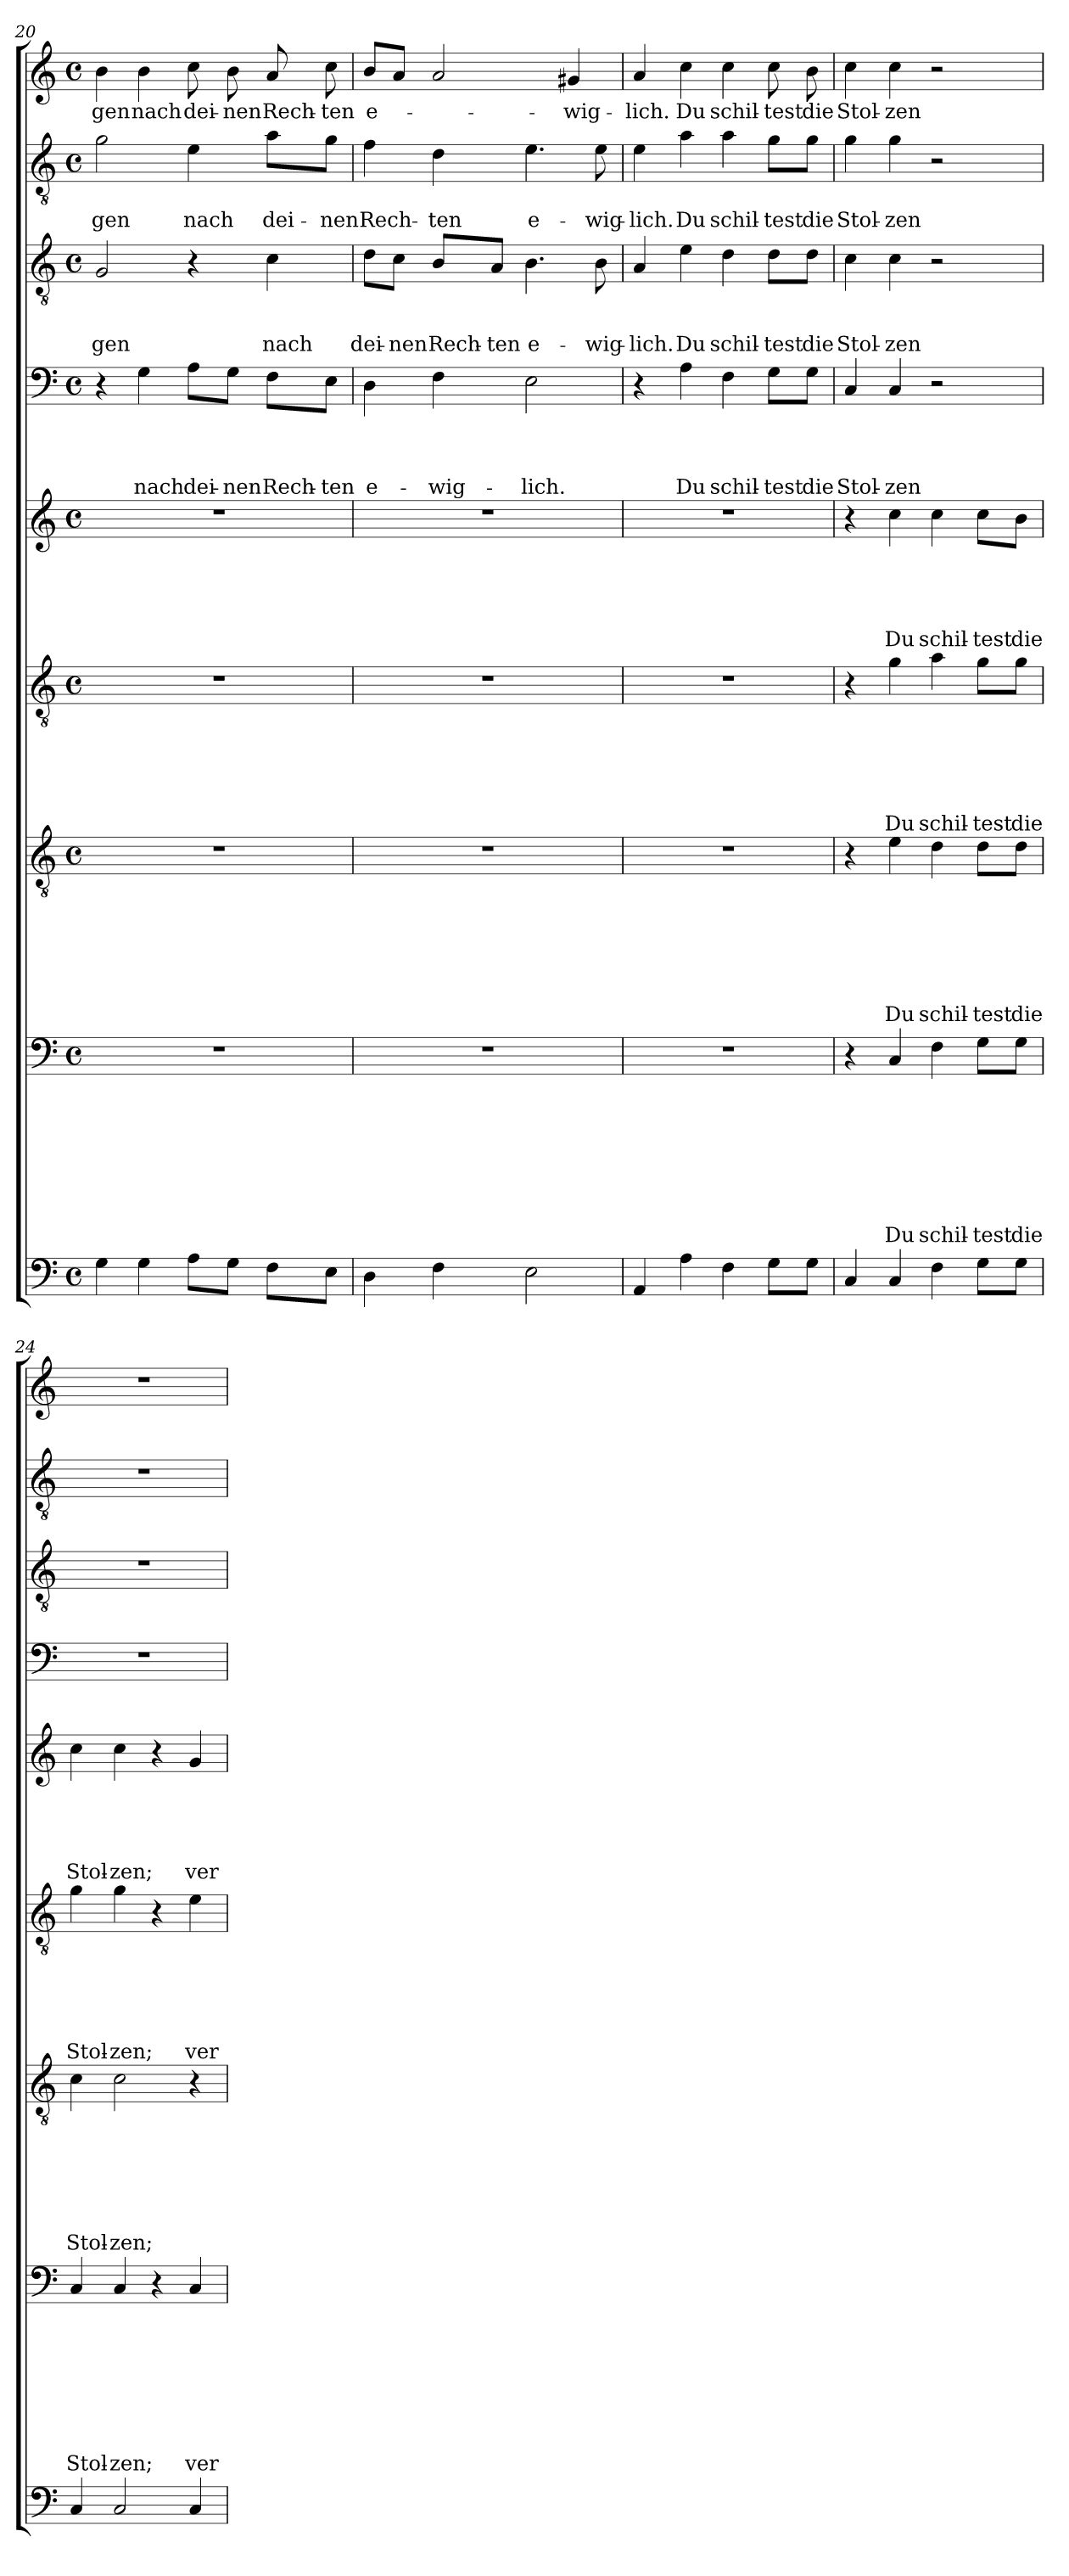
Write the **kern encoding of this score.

**kern	**kern	**text	**text	**text	**text	**text	**text	**text	**text	**kern	**text	**text	**text	**text	**text	**text	**text	**kern	**text	**text	**text	**text	**text	**text	**kern	**text	**text	**text	**text	**text	**kern	**text	**text	**text	**text	**kern	**text	**text	**text	**kern	**text	**text	**kern	**text
*part9	*part8	*part8	*part8	*part8	*part8	*part8	*part8	*part8	*part8	*part7	*part7	*part7	*part7	*part7	*part7	*part7	*part7	*part6	*part6	*part6	*part6	*part6	*part6	*part6	*part5	*part5	*part5	*part5	*part5	*part5	*part4	*part4	*part4	*part4	*part4	*part3	*part3	*part3	*part3	*part2	*part2	*part2	*part1	*part1
*staff9	*staff8	*staff8	*staff8	*staff8	*staff8	*staff8	*staff8	*staff8	*staff8	*staff7	*staff7	*staff7	*staff7	*staff7	*staff7	*staff7	*staff7	*staff6	*staff6	*staff6	*staff6	*staff6	*staff6	*staff6	*staff5	*staff5	*staff5	*staff5	*staff5	*staff5	*staff4	*staff4	*staff4	*staff4	*staff4	*staff3	*staff3	*staff3	*staff3	*staff2	*staff2	*staff2	*staff1	*staff1
!!LO:PB:g=z
*clefF4	*clefF4	*	*	*	*	*	*	*	*	*clefGv2	*	*	*	*	*	*	*	*clefGv2	*	*	*	*	*	*	*clefG2	*	*	*	*	*	*clefF4	*	*	*	*	*clefGv2	*	*	*	*clefGv2	*	*	*clefG2	*
*k[]	*k[]	*	*	*	*	*	*	*	*	*k[]	*	*	*	*	*	*	*	*k[]	*	*	*	*	*	*	*k[]	*	*	*	*	*	*k[]	*	*	*	*	*k[]	*	*	*	*k[]	*	*	*k[]	*
*C:	*C:	*	*	*	*	*	*	*	*	*C:	*	*	*	*	*	*	*	*C:	*	*	*	*	*	*	*C:	*	*	*	*	*	*C:	*	*	*	*	*C:	*	*	*	*C:	*	*	*C:	*
*M4/4	*M4/4	*	*	*	*	*	*	*	*	*M4/4	*	*	*	*	*	*	*	*M4/4	*	*	*	*	*	*	*M4/4	*	*	*	*	*	*M4/4	*	*	*	*	*M4/4	*	*	*	*M4/4	*	*	*M4/4	*
*met(c)	*met(c)	*	*	*	*	*	*	*	*	*met(c)	*	*	*	*	*	*	*	*met(c)	*	*	*	*	*	*	*met(c)	*	*	*	*	*	*met(c)	*	*	*	*	*met(c)	*	*	*	*met(c)	*	*	*met(c)	*
=20	=20	=20	=20	=20	=20	=20	=20	=20	=20	=20	=20	=20	=20	=20	=20	=20	=20	=20	=20	=20	=20	=20	=20	=20	=20	=20	=20	=20	=20	=20	=20	=20	=20	=20	=20	=20	=20	=20	=20	=20	=20	=20	=20	=20
!	!	!	!	!	!	!	!	!	!	!	!	!	!	!	!	!	!	!	!	!	!	!	!	!	!	!	!	!	!	!	!	!	!	!	!	!	!	!	!LO:LY:b	!	!	!LO:LY:b	!	!LO:LY:b
4G\	1r	.	.	.	.	.	.	.	.	1r	.	.	.	.	.	.	.	1r	.	.	.	.	.	.	1r	.	.	.	.	.	4r	.	.	.	.	2G/	.	.	-gen	2g\	.	-gen	4b\	-gen
!	!	!	!	!	!	!	!	!	!	!	!	!	!	!	!	!	!	!	!	!	!	!	!	!	!	!	!	!	!	!	!	!	!	!	!LO:LY:b	!	!	!	!	!	!	!	!	!LO:LY:b
4G\	.	.	.	.	.	.	.	.	.	.	.	.	.	.	.	.	.	.	.	.	.	.	.	.	.	.	.	.	.	.	4G\	.	.	.	nach	.	.	.	.	.	.	.	4b\	nach
!	!	!	!	!	!	!	!	!	!	!	!	!	!	!	!	!	!	!	!	!	!	!	!	!	!	!	!	!	!	!	!	!	!	!	!LO:LY:b	!	!	!	!	!	!	!LO:LY:b	!	!LO:LY:b
8A\L	.	.	.	.	.	.	.	.	.	.	.	.	.	.	.	.	.	.	.	.	.	.	.	.	.	.	.	.	.	.	8A\L	.	.	.	dei-	4r	.	.	.	4e\	.	nach	8cc\	dei-
!	!	!	!	!	!	!	!	!	!	!	!	!	!	!	!	!	!	!	!	!	!	!	!	!	!	!	!	!	!	!	!	!	!	!	!LO:LY:b	!	!	!	!	!	!	!	!	!LO:LY:b
8G\J	.	.	.	.	.	.	.	.	.	.	.	.	.	.	.	.	.	.	.	.	.	.	.	.	.	.	.	.	.	.	8G\J	.	.	.	-nen	.	.	.	.	.	.	.	8b\	-nen
!	!	!	!	!	!	!	!	!	!	!	!	!	!	!	!	!	!	!	!	!	!	!	!	!	!	!	!	!	!	!	!	!	!	!	!LO:LY:b	!	!	!	!LO:LY:b	!	!	!LO:LY:b	!	!LO:LY:b
8F\L	.	.	.	.	.	.	.	.	.	.	.	.	.	.	.	.	.	.	.	.	.	.	.	.	.	.	.	.	.	.	8F\L	.	.	.	Rech-	4c\	.	.	nach	8a\L	.	dei-	8a/	Rech-
!	!	!	!	!	!	!	!	!	!	!	!	!	!	!	!	!	!	!	!	!	!	!	!	!	!	!	!	!	!	!	!	!	!	!	!LO:LY:b	!	!	!	!	!	!	!LO:LY:b	!	!LO:LY:b
8E\J	.	.	.	.	.	.	.	.	.	.	.	.	.	.	.	.	.	.	.	.	.	.	.	.	.	.	.	.	.	.	8E\J	.	.	.	-ten	.	.	.	.	8g\J	.	-nen	8cc\	-ten
=21	=21	=21	=21	=21	=21	=21	=21	=21	=21	=21	=21	=21	=21	=21	=21	=21	=21	=21	=21	=21	=21	=21	=21	=21	=21	=21	=21	=21	=21	=21	=21	=21	=21	=21	=21	=21	=21	=21	=21	=21	=21	=21	=21	=21
!	!	!	!	!	!	!	!	!	!	!	!	!	!	!	!	!	!	!	!	!	!	!	!	!	!	!	!	!	!	!	!	!	!	!	!LO:LY:b	!	!	!	!LO:LY:b	!	!	!LO:LY:b	!	!LO:LY:b
4D\	1r	.	.	.	.	.	.	.	.	1r	.	.	.	.	.	.	.	1r	.	.	.	.	.	.	1r	.	.	.	.	.	4D\	.	.	.	e-	8d\L	.	.	dei-	4f\	.	Rech-	8b/L	e-
!	!	!	!	!	!	!	!	!	!	!	!	!	!	!	!	!	!	!	!	!	!	!	!	!	!	!	!	!	!	!	!	!	!	!	!	!	!	!	!LO:LY:b	!	!	!	!	!
.	.	.	.	.	.	.	.	.	.	.	.	.	.	.	.	.	.	.	.	.	.	.	.	.	.	.	.	.	.	.	.	.	.	.	.	8c\J	.	.	-nen	.	.	.	8a/J	.
!	!	!	!	!	!	!	!	!	!	!	!	!	!	!	!	!	!	!	!	!	!	!	!	!	!	!	!	!	!	!	!	!	!	!	!LO:LY:b	!	!	!	!LO:LY:b	!	!	!LO:LY:b	!	!
4F\	.	.	.	.	.	.	.	.	.	.	.	.	.	.	.	.	.	.	.	.	.	.	.	.	.	.	.	.	.	.	4F\	.	.	.	-wig-	8B/L	.	.	Rech-	4d\	.	-ten	2a/	.
!	!	!	!	!	!	!	!	!	!	!	!	!	!	!	!	!	!	!	!	!	!	!	!	!	!	!	!	!	!	!	!	!	!	!	!	!	!	!	!LO:LY:b	!	!	!	!	!
.	.	.	.	.	.	.	.	.	.	.	.	.	.	.	.	.	.	.	.	.	.	.	.	.	.	.	.	.	.	.	.	.	.	.	.	8A/J	.	.	-ten	.	.	.	.	.
!	!	!	!	!	!	!	!	!	!	!	!	!	!	!	!	!	!	!	!	!	!	!	!	!	!	!	!	!	!	!	!	!	!	!	!LO:LY:b	!	!	!	!LO:LY:b	!	!	!LO:LY:b	!	!
2E\	.	.	.	.	.	.	.	.	.	.	.	.	.	.	.	.	.	.	.	.	.	.	.	.	.	.	.	.	.	.	2E\	.	.	.	-lich.	4.B\	.	.	e-	4.e\	.	e-	.	.
!	!	!	!	!	!	!	!	!	!	!	!	!	!	!	!	!	!	!	!	!	!	!	!	!	!	!	!	!	!	!	!	!	!	!	!	!	!	!	!	!	!	!	!	!LO:LY:b
.	.	.	.	.	.	.	.	.	.	.	.	.	.	.	.	.	.	.	.	.	.	.	.	.	.	.	.	.	.	.	.	.	.	.	.	.	.	.	.	.	.	.	4g#X/	-wig-
!	!	!	!	!	!	!	!	!	!	!	!	!	!	!	!	!	!	!	!	!	!	!	!	!	!	!	!	!	!	!	!	!	!	!	!	!	!	!	!LO:LY:b	!	!	!LO:LY:b	!	!
.	.	.	.	.	.	.	.	.	.	.	.	.	.	.	.	.	.	.	.	.	.	.	.	.	.	.	.	.	.	.	.	.	.	.	.	8B\	.	.	-wig-	8e\	.	-wig-	.	.
=22	=22	=22	=22	=22	=22	=22	=22	=22	=22	=22	=22	=22	=22	=22	=22	=22	=22	=22	=22	=22	=22	=22	=22	=22	=22	=22	=22	=22	=22	=22	=22	=22	=22	=22	=22	=22	=22	=22	=22	=22	=22	=22	=22	=22
!	!	!	!	!	!	!	!	!	!	!	!	!	!	!	!	!	!	!	!	!	!	!	!	!	!	!	!	!	!	!	!	!	!	!	!	!	!	!	!LO:LY:b	!	!	!LO:LY:b	!	!LO:LY:b
4AA/	1r	.	.	.	.	.	.	.	.	1r	.	.	.	.	.	.	.	1r	.	.	.	.	.	.	1r	.	.	.	.	.	4r	.	.	.	.	4A/	.	.	-lich.	4e\	.	-lich.	4a/	-lich.
!	!	!	!	!	!	!	!	!	!	!	!	!	!	!	!	!	!	!	!	!	!	!	!	!	!	!	!	!	!	!	!	!	!	!	!LO:LY:b	!	!	!	!LO:LY:b	!	!	!LO:LY:b	!	!LO:LY:b
4A\	.	.	.	.	.	.	.	.	.	.	.	.	.	.	.	.	.	.	.	.	.	.	.	.	.	.	.	.	.	.	4A\	.	.	.	Du	4e\	.	.	Du	4a\	.	Du	4cc\	Du
!	!	!	!	!	!	!	!	!	!	!	!	!	!	!	!	!	!	!	!	!	!	!	!	!	!	!	!	!	!	!	!	!	!	!	!LO:LY:b	!	!	!	!LO:LY:b	!	!	!LO:LY:b	!	!LO:LY:b
4F\	.	.	.	.	.	.	.	.	.	.	.	.	.	.	.	.	.	.	.	.	.	.	.	.	.	.	.	.	.	.	4F\	.	.	.	schil-	4d\	.	.	schil-	4a\	.	schil-	4cc\	schil-
!	!	!	!	!	!	!	!	!	!	!	!	!	!	!	!	!	!	!	!	!	!	!	!	!	!	!	!	!	!	!	!	!	!	!	!LO:LY:b	!	!	!	!LO:LY:b	!	!	!LO:LY:b	!	!LO:LY:b
8G\L	.	.	.	.	.	.	.	.	.	.	.	.	.	.	.	.	.	.	.	.	.	.	.	.	.	.	.	.	.	.	8G\L	.	.	.	-test	8d\L	.	.	-test	8g\L	.	-test	8cc\	-test
!	!	!	!	!	!	!	!	!	!	!	!	!	!	!	!	!	!	!	!	!	!	!	!	!	!	!	!	!	!	!	!	!	!	!	!LO:LY:b	!	!	!	!LO:LY:b	!	!	!LO:LY:b	!	!LO:LY:b
8G\J	.	.	.	.	.	.	.	.	.	.	.	.	.	.	.	.	.	.	.	.	.	.	.	.	.	.	.	.	.	.	8G\J	.	.	.	die	8d\J	.	.	die	8g\J	.	die	8b\	die
=23	=23	=23	=23	=23	=23	=23	=23	=23	=23	=23	=23	=23	=23	=23	=23	=23	=23	=23	=23	=23	=23	=23	=23	=23	=23	=23	=23	=23	=23	=23	=23	=23	=23	=23	=23	=23	=23	=23	=23	=23	=23	=23	=23	=23
!	!	!	!	!	!	!	!	!	!	!	!	!	!	!	!	!	!	!	!	!	!	!	!	!	!	!	!	!	!	!	!	!	!	!	!LO:LY:b	!	!	!	!LO:LY:b	!	!	!LO:LY:b	!	!LO:LY:b
4C/	4r	.	.	.	.	.	.	.	.	4r	.	.	.	.	.	.	.	4r	.	.	.	.	.	.	4r	.	.	.	.	.	4C/	.	.	.	Stol-	4c\	.	.	Stol-	4g\	.	Stol-	4cc\	Stol-
!	!	!	!	!	!	!	!	!	!LO:LY:b	!	!	!	!	!	!	!	!LO:LY:b	!	!	!	!	!	!	!LO:LY:b	!	!	!	!	!	!LO:LY:b	!	!	!	!	!LO:LY:b	!	!	!	!LO:LY:b	!	!	!LO:LY:b	!	!LO:LY:b
4C/	4C/	.	.	.	.	.	.	.	Du	4e\	.	.	.	.	.	.	Du	4g\	.	.	.	.	.	Du	4cc\	.	.	.	.	Du	4C/	.	.	.	-zen	4c\	.	.	-zen	4g\	.	-zen	4cc\	-zen
!	!	!	!	!	!	!	!	!	!LO:LY:b	!	!	!	!	!	!	!	!LO:LY:b	!	!	!	!	!	!	!LO:LY:b	!	!	!	!	!	!LO:LY:b	!	!	!	!	!	!	!	!	!	!	!	!	!	!
4F\	4F\	.	.	.	.	.	.	.	schil-	4d\	.	.	.	.	.	.	schil-	4a\	.	.	.	.	.	schil-	4cc\	.	.	.	.	schil-	2r	.	.	.	.	2r	.	.	.	2r	.	.	2r	.
!	!	!	!	!	!	!	!	!	!LO:LY:b	!	!	!	!	!	!	!	!LO:LY:b	!	!	!	!	!	!	!LO:LY:b	!	!	!	!	!	!LO:LY:b	!	!	!	!	!	!	!	!	!	!	!	!	!	!
8G\L	8G\L	.	.	.	.	.	.	.	-test	8d\L	.	.	.	.	.	.	-test	8g\L	.	.	.	.	.	-test	8cc\L	.	.	.	.	-test	.	.	.	.	.	.	.	.	.	.	.	.	.	.
!	!	!	!	!	!	!	!	!	!LO:LY:b	!	!	!	!	!	!	!	!LO:LY:b	!	!	!	!	!	!	!LO:LY:b	!	!	!	!	!	!LO:LY:b	!	!	!	!	!	!	!	!	!	!	!	!	!	!
8G\J	8G\J	.	.	.	.	.	.	.	die	8d\J	.	.	.	.	.	.	die	8g\J	.	.	.	.	.	die	8b\J	.	.	.	.	die	.	.	.	.	.	.	.	.	.	.	.	.	.	.
=24	=24	=24	=24	=24	=24	=24	=24	=24	=24	=24	=24	=24	=24	=24	=24	=24	=24	=24	=24	=24	=24	=24	=24	=24	=24	=24	=24	=24	=24	=24	=24	=24	=24	=24	=24	=24	=24	=24	=24	=24	=24	=24	=24	=24
!	!	!	!	!	!	!	!	!	!LO:LY:b	!	!	!	!	!	!	!	!LO:LY:b	!	!	!	!	!	!	!LO:LY:b	!	!	!	!	!	!LO:LY:b	!	!	!	!	!	!	!	!	!	!	!	!	!	!
4C/	4C/	.	.	.	.	.	.	.	Stol-	4c\	.	.	.	.	.	.	Stol-	4g\	.	.	.	.	.	Stol-	4cc\	.	.	.	.	Stol-	1r	.	.	.	.	1r	.	.	.	1r	.	.	1r	.
!	!	!	!	!	!	!	!	!	!LO:LY:b	!	!	!	!	!	!	!	!LO:LY:b	!	!	!	!	!	!	!LO:LY:b	!	!	!	!	!	!LO:LY:b	!	!	!	!	!	!	!	!	!	!	!	!	!	!
2C/	4C/	.	.	.	.	.	.	.	-zen;	2c\	.	.	.	.	.	.	-zen;	4g\	.	.	.	.	.	-zen;	4cc\	.	.	.	.	-zen;	.	.	.	.	.	.	.	.	.	.	.	.	.	.
.	4r	.	.	.	.	.	.	.	.	.	.	.	.	.	.	.	.	4r	.	.	.	.	.	.	4r	.	.	.	.	.	.	.	.	.	.	.	.	.	.	.	.	.	.	.
!	!	!	!	!	!	!	!	!	!LO:LY:b	!	!	!	!	!	!	!	!	!	!	!	!	!	!	!LO:LY:b	!	!	!	!	!	!LO:LY:b	!	!	!	!	!	!	!	!	!	!	!	!	!	!
4C/	4C/	.	.	.	.	.	.	.	ver-	4r	.	.	.	.	.	.	.	4e\	.	.	.	.	.	ver-	4g/	.	.	.	.	ver-	.	.	.	.	.	.	.	.	.	.	.	.	.	.
=	=	=	=	=	=	=	=	=	=	=	=	=	=	=	=	=	=	=	=	=	=	=	=	=	=	=	=	=	=	=	=	=	=	=	=	=	=	=	=	=	=	=	=	=
*-	*-	*-	*-	*-	*-	*-	*-	*-	*-	*-	*-	*-	*-	*-	*-	*-	*-	*-	*-	*-	*-	*-	*-	*-	*-	*-	*-	*-	*-	*-	*-	*-	*-	*-	*-	*-	*-	*-	*-	*-	*-	*-	*-	*-
